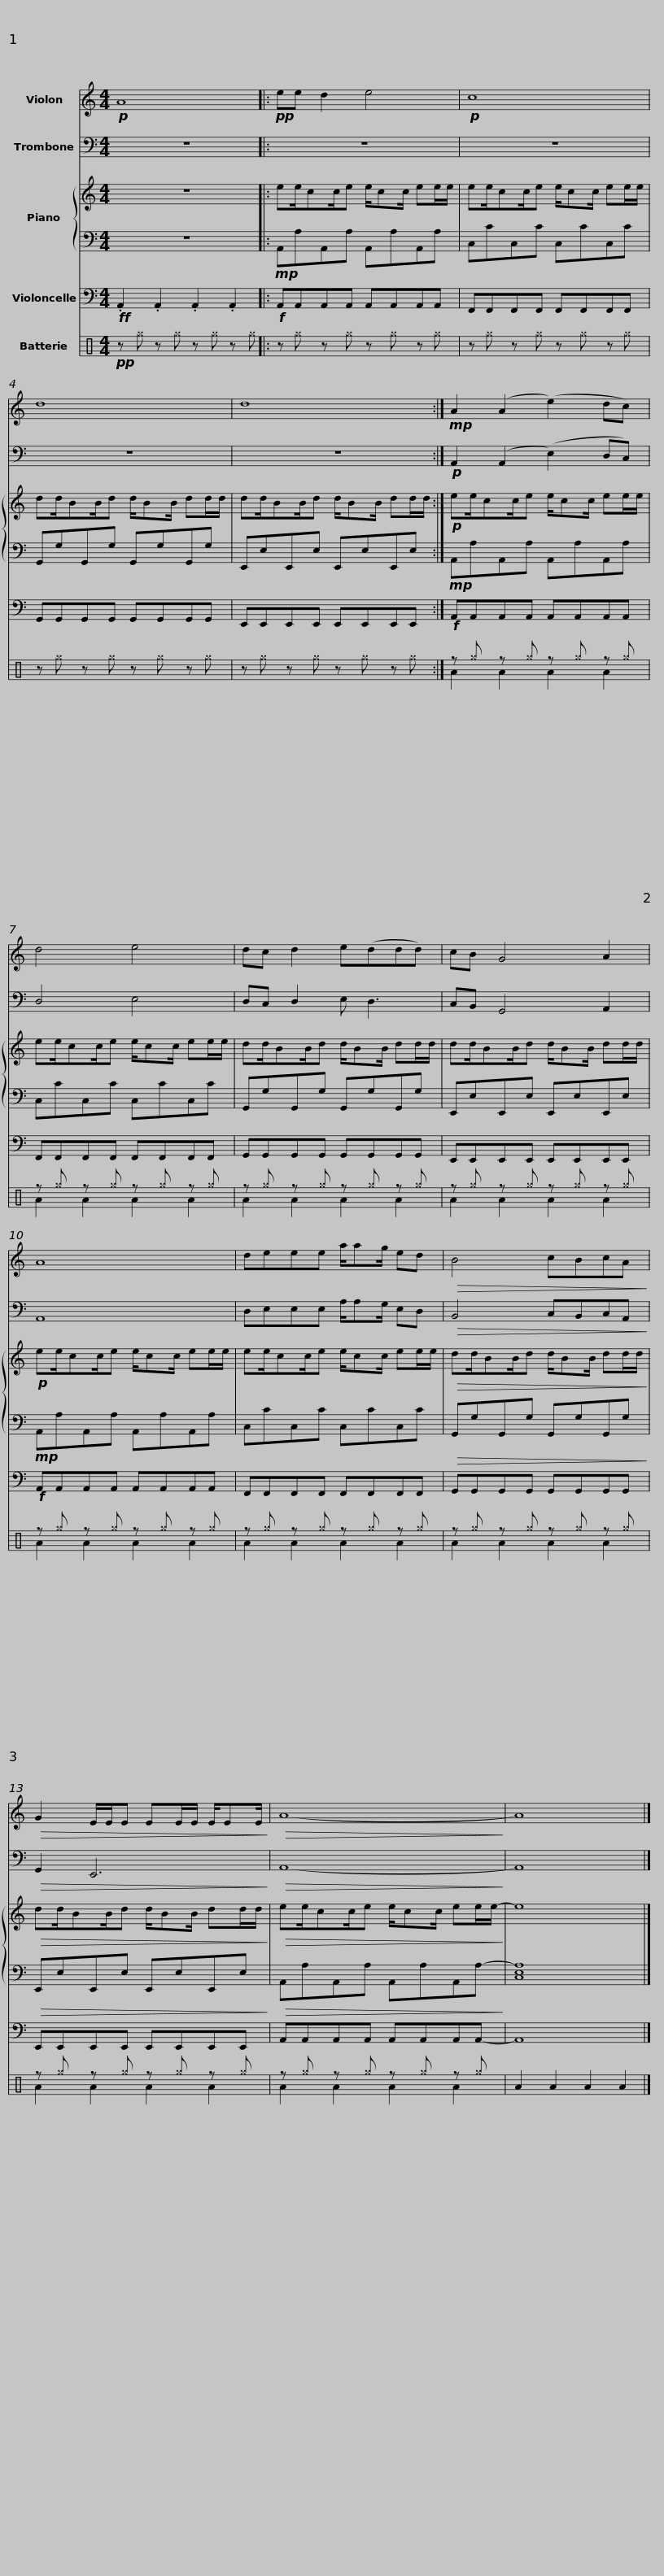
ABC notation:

X:1
%%score 1 2 { 3 | 4 } 5 ( 6 7 )
L:1/8
M:4/4
I:linebreak $
K:C
V:1 treble
V:2 bass
V:3 treble
V:4 bass
V:5 bass
V:6 perc
K:none
V:7 perc
K:none
V:1
!p! A8 |:!pp! ee d2 e4 |!p! c8 |$ d8 | d8 :| %5
!mp! A2 (A2 (e2) dc) |$ d4 e4 | dc d2 e(ddd) | cB G4 A2 |$ A8 | %10
 deee a/ag/ ed |!>(! B4 cBcA!>)! |$!>(! G2 E/E/E EE/E/ E/EE/!>)! |!>(! A8-!>)! | A8 |] %15
V:2
 z8 |: z8 | z8 |$ z8 | z8 :| %5
!p! A,,2 (A,,2 (E,2) D,C,) |$ D,4 E,4 | D,C, D,2 E, D,3 | C,B,, G,,4 A,,2 |$ A,,8 | %10
 D,E,E,E, A,/A,G,/ E,D, |!>(! B,,4 C,B,,C,A,,!>)! |$!>(! G,,2 E,,6!>)! |!>(! A,,8-!>)! | A,,8 |] %15
V:3
 z8 |: ee/cc/e e/cc/ ee/e/ | ee/cc/e e/cc/ ee/e/ |$ dd/BB/d d/BB/ dd/d/ | dd/BB/d d/BB/ dd/d/ :| %5
!p! ee/cc/e e/cc/ ee/e/ |$ ee/cc/e e/cc/ ee/e/ | dd/BB/d d/BB/ dd/d/ | dd/BB/d d/BB/ dd/d/ |$!p! ee/cc/e e/cc/ ee/e/ | %10
 ee/cc/e e/cc/ ee/e/ |!>(! dd/BB/d d/BB/ dd/d/!>)! |$!>(! dd/BB/d d/BB/ dd/d/!>)! |!>(! ee/cc/e e/cc/ ee/e/-!>)! | e8 |] %15
V:4
 z8 |:!mp! A,,A,A,,A, A,,A,A,,A, | C,CC,C C,CC,C |$ G,,G,G,,G, G,,G,G,,G, | E,,E,E,,E, E,,E,E,,E, :| %5
!mp! A,,A,A,,A, A,,A,A,,A, |$ C,CC,C C,CC,C | G,,G,G,,G, G,,G,G,,G, | E,,E,E,,E, E,,E,E,,E, |$!mp! A,,A,A,,A, A,,A,A,,A, | %10
 C,CC,C C,CC,C |!>(! G,,G,G,,G, G,,G,G,,G,!>)! |$!>(! E,,E,E,,E, E,,E,E,,E,!>)! |!>(! A,,A,A,,A, A,,A,A,,A,-!>)! | [C,E,A,]8 |] %15
V:5
!ff! .A,,2 .A,,2 .A,,2 .A,,2 |:!f! A,,A,,A,,A,, A,,A,,A,,A,, | F,,F,,F,,F,, F,,F,,F,,F,, |$ G,,G,,G,,G,, G,,G,,G,,G,, | E,,E,,E,,E,, E,,E,,E,,E,, :| %5
!f! A,,A,,A,,A,, A,,A,,A,,A,, |$ F,,F,,F,,F,, F,,F,,F,,F,, | G,,G,,G,,G,, G,,G,,G,,G,, | E,,E,,E,,E,, E,,E,,E,,E,, |$!f! A,,A,,A,,A,, A,,A,,A,,A,, | %10
 F,,F,,F,,F,, F,,F,,F,,F,, | G,,G,,G,,G,, G,,G,,G,,G,, |$ E,,E,,E,,E,, E,,E,,E,,E,, | A,,A,,A,,A,, A,,A,,A,,A,,- | A,,8 |] %15
V:6
!pp! z ^g z ^g z ^g z ^g |: z ^g z ^g z ^g z ^g | z ^g z ^g z ^g z ^g |$ z ^g z ^g z ^g z ^g | z ^g z ^g z ^g z ^g :| %5
 z ^g z ^g z ^g z ^g |$ z ^g z ^g z ^g z ^g | z ^g z ^g z ^g z ^g | z ^g z ^g z ^g z ^g |$ z ^g z ^g z ^g z ^g | %10
 z ^g z ^g z ^g z ^g | z ^g z ^g z ^g z ^g |$ z ^g z ^g z ^g z ^g | z ^g z ^g z ^g z ^g | A2 A2 A2 A2 |] %15
V:7
 x8 |: x8 | x8 |$ x8 | x8 :| %5
 A2 A2 A2 A2 |$ A2 A2 A2 A2 | A2 A2 A2 A2 | A2 A2 A2 A2 |$ A2 A2 A2 A2 | %10
 A2 A2 A2 A2 | A2 A2 A2 A2 |$ A2 A2 A2 A2 | A2 A2 A2 A2 | x8 |] %15
